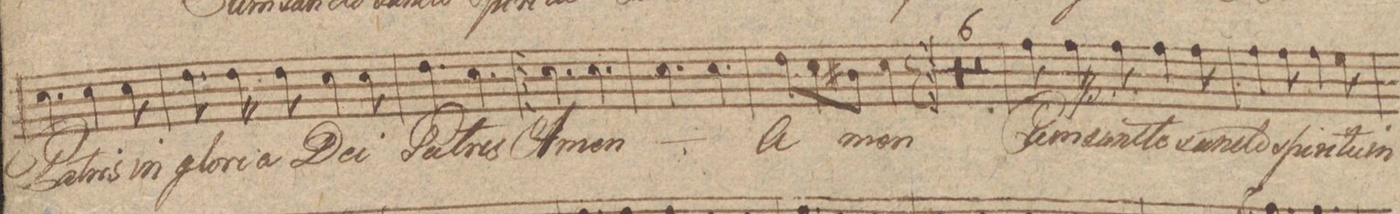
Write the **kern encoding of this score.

**kern	**text	**dynam
*I"Tenore	*	*
*clefC4	*	*
*k[f#c#g#d#]	*	*
*met(c)	*	*
*M6/8	*	*
4.B\	Pa-	.
4B\	-tris	.
8B\	in	.
=272	=272	=272
8.c#\	glo-	.
16c#\K	-ri-	.
8c#\	-a	.
4B\	De-	.
8B\	-i	.
=273	=273	=273
4.c#\	pa-	.
4.B\	-tris	.
=274	=274	=274
4.B\	A-	.
4.B\	-men	.
=275	=275	=275
*	*ij	*
4.B\	A-	.
4.B\	-men	.
=276	=276	=276
*	*Xij	*
8c#\L	A-	.
8B\	.	.
8A#X\J	.	.
4B\	-men	.
8r	.	.
=277	=277	=277
4.Byy\	A-	.
4.Byy\	-men	.
=278	=278	=278
4.Byy\	{A-	.
4.Byy\	-men}	.
=279	=279	=279
8c#yy\L	A-	.
8Byy\	.	.
8A#Xyy\J	.	.
4Byy\	-men	.
8ryy	.	.
=280	=280	=280
0.r	.	.
=281	=281	=281
=282	=282	=282
=283	=283	=283
=284	=284	=284
1.r	.	.
=285	=285	=285
=286	=286	=286
8e\	Cum	.
8e\	san-	p
8e\	-cto	.
4e\	san-	.
8e\	-cto	.
=287	=287	=287
4e\	spi-	.
8e\	-ri-	.
4e\	-tu	.
8d#\	in	.
=288	=288	=288
*-	*-	*-
